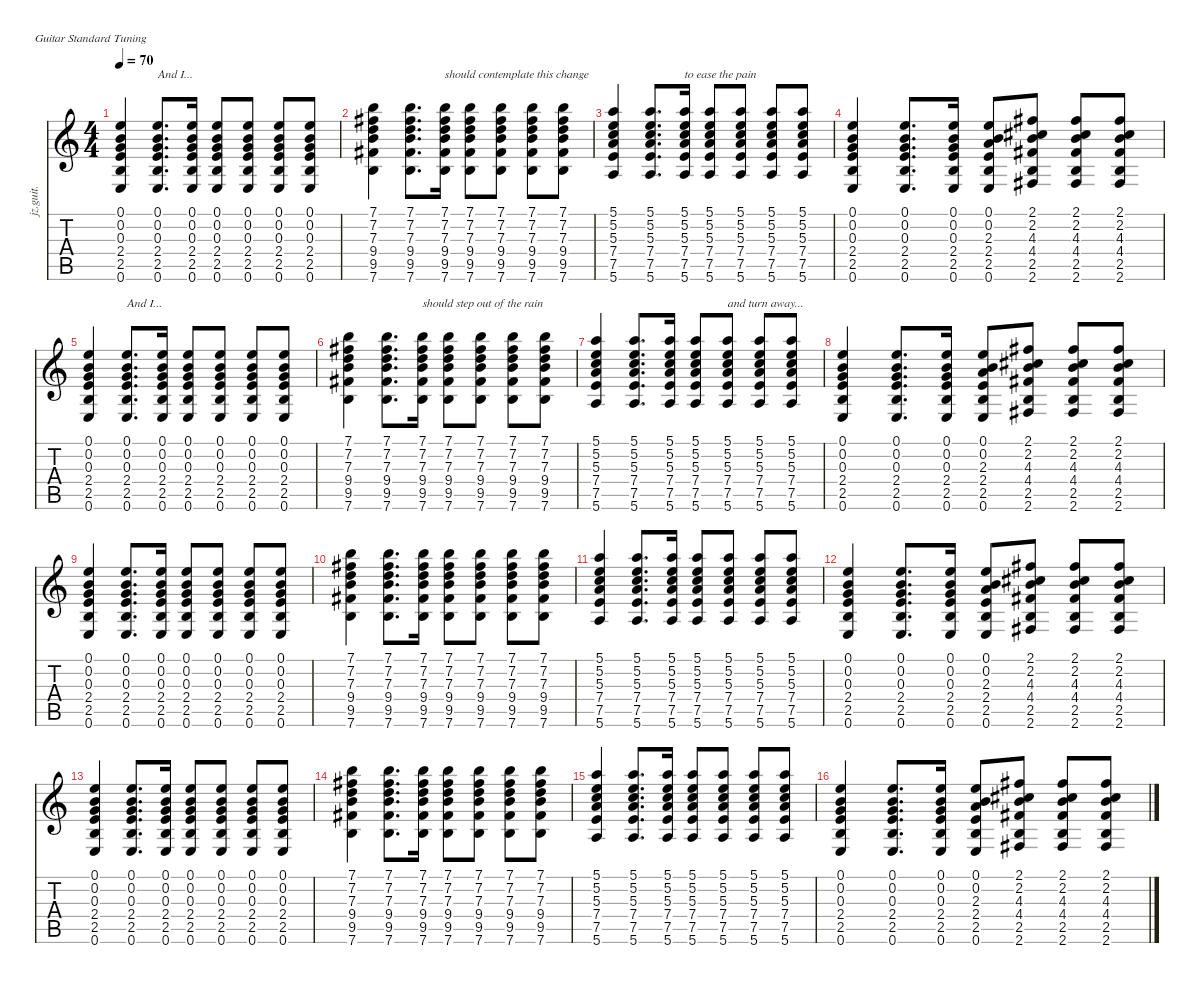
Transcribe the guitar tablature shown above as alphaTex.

\defaultSystemsLayout 4
\hideDynamics
\bracketExtendMode nobrackets
\otherSystemsTrackNameOrientation horizontal
\track ("Guitar 1" "jz.guit.") {defaultSystemsLayout 4 mute instrument electricguitarjazz}
\staff {score tabs}
\tuning (E4 B3 G3 D3 A2 E2)
\ts (4 4)
\tempo 70
\clef g2
\ks c
(0.1 0.2 0.3 2.4 2.5 0.6).4{dy f instrument acousticguitarsteel beam Up} (0.1 0.2 0.3 2.4 2.5 0.6).8{d txt "And I..." beam Up} (0.1 0.2 0.3 2.4 2.5 0.6).16{beam Up} (0.1 0.2 0.3 2.4 2.5 0.6).8{beam Up} (0.1 0.2 0.3 2.4 2.5 0.6).8{beam Up} (0.1 0.2 0.3 2.4 2.5 0.6).8{beam Up} (0.1 0.2 0.3 2.4 2.5 0.6).8{beam Up} |
(7.1 7.2{acc #} 7.3 9.4 9.5{acc #} 7.6).4{beam Down} (7.1 7.2{acc #} 7.3 9.4 9.5{acc #} 7.6).8{d beam Down} (7.1 7.2{acc #} 7.3 9.4 9.5{acc #} 7.6).16{txt "should contemplate this change" beam Down} (7.1 7.2{acc #} 7.3 9.4 9.5{acc #} 7.6).8{beam Down} (7.1 7.2{acc #} 7.3 9.4 9.5{acc #} 7.6).8{beam Down} (7.1 7.2{acc #} 7.3 9.4 9.5{acc #} 7.6).8{beam Down} (7.1 7.2{acc #} 7.3 9.4 9.5{acc #} 7.6).8{beam Down} |
(5.1 5.2 5.3 7.4 7.5 5.6).4{beam Up} (5.1 5.2 5.3 7.4 7.5 5.6).8{d beam Up} (5.1 5.2 5.3 7.4 7.5 5.6).16{txt "to ease the pain" beam Up} (5.1 5.2 5.3 7.4 7.5 5.6).8{beam Up} (5.1 5.2 5.3 7.4 7.5 5.6).8{beam Up} (5.1 5.2 5.3 7.4 7.5 5.6).8{beam Up} (5.1 5.2 5.3 7.4 7.5 5.6).8{beam Up} |
(0.1 0.2 0.3 2.4 2.5 0.6).4{beam Up} (0.1 0.2 0.3 2.4 2.5 0.6).8{d beam Up} (0.1 0.2 0.3 2.4 2.5 0.6).16{beam Up} (0.1 0.2 2.3 2.4 2.5 0.6).8{beam Up} (2.1{acc #} 2.2{acc #} 4.3 4.4{acc #} 2.5 2.6{acc #}).8{beam Up} (2.1{acc #} 2.2{acc #} 4.3 4.4{acc #} 2.5 2.6{acc #}).8{beam Up} (2.1{acc #} 2.2{acc #} 4.3 4.4{acc #} 2.5 2.6{acc #}).8{beam Up} |
(0.1 0.2 0.3 2.4 2.5 0.6).4{beam Up} (0.1 0.2 0.3 2.4 2.5 0.6).8{d txt "And I..." beam Up} (0.1 0.2 0.3 2.4 2.5 0.6).16{beam Up} (0.1 0.2 0.3 2.4 2.5 0.6).8{beam Up} (0.1 0.2 0.3 2.4 2.5 0.6).8{beam Up} (0.1 0.2 0.3 2.4 2.5 0.6).8{beam Up} (0.1 0.2 0.3 2.4 2.5 0.6).8{beam Up} |
(7.1 7.2{acc #} 7.3 9.4 9.5{acc #} 7.6).4{beam Down} (7.1 7.2{acc #} 7.3 9.4 9.5{acc #} 7.6).8{d beam Down} (7.1 7.2{acc #} 7.3 9.4 9.5{acc #} 7.6).16{txt "should step out of the rain" beam Down} (7.1 7.2{acc #} 7.3 9.4 9.5{acc #} 7.6).8{beam Down} (7.1 7.2{acc #} 7.3 9.4 9.5{acc #} 7.6).8{beam Down} (7.1 7.2{acc #} 7.3 9.4 9.5{acc #} 7.6).8{beam Down} (7.1 7.2{acc #} 7.3 9.4 9.5{acc #} 7.6).8{beam Down} |
(5.1 5.2 5.3 7.4 7.5 5.6).4{beam Up} (5.1 5.2 5.3 7.4 7.5 5.6).8{d beam Up} (5.1 5.2 5.3 7.4 7.5 5.6).16{beam Up} (5.1 5.2 5.3 7.4 7.5 5.6).8{beam Up} (5.1 5.2 5.3 7.4 7.5 5.6).8{txt "and turn away..." beam Up} (5.1 5.2 5.3 7.4 7.5 5.6).8{beam Up} (5.1 5.2 5.3 7.4 7.5 5.6).8{beam Up} |
(0.1 0.2 0.3 2.4 2.5 0.6).4{beam Up} (0.1 0.2 0.3 2.4 2.5 0.6).8{d beam Up} (0.1 0.2 0.3 2.4 2.5 0.6).16{beam Up} (0.1 0.2 2.3 2.4 2.5 0.6).8{beam Up} (2.1{acc #} 2.2{acc #} 4.3 4.4{acc #} 2.5 2.6{acc #}).8{beam Up} (2.1{acc #} 2.2{acc #} 4.3 4.4{acc #} 2.5 2.6{acc #}).8{beam Up} (2.1{acc #} 2.2{acc #} 4.3 4.4{acc #} 2.5 2.6{acc #}).8{beam Up} |
(0.1 0.2 0.3 2.4 2.5 0.6).4{beam Up} (0.1 0.2 0.3 2.4 2.5 0.6).8{d beam Up} (0.1 0.2 0.3 2.4 2.5 0.6).16{beam Up} (0.1 0.2 0.3 2.4 2.5 0.6).8{beam Up} (0.1 0.2 0.3 2.4 2.5 0.6).8{beam Up} (0.1 0.2 0.3 2.4 2.5 0.6).8{beam Up} (0.1 0.2 0.3 2.4 2.5 0.6).8{beam Up} |
(7.1 7.2{acc #} 7.3 9.4 9.5{acc #} 7.6).4{beam Down} (7.1 7.2{acc #} 7.3 9.4 9.5{acc #} 7.6).8{d beam Down} (7.1 7.2{acc #} 7.3 9.4 9.5{acc #} 7.6).16{beam Down} (7.1 7.2{acc #} 7.3 9.4 9.5{acc #} 7.6).8{beam Down} (7.1 7.2{acc #} 7.3 9.4 9.5{acc #} 7.6).8{beam Down} (7.1 7.2{acc #} 7.3 9.4 9.5{acc #} 7.6).8{beam Down} (7.1 7.2{acc #} 7.3 9.4 9.5{acc #} 7.6).8{beam Down} |
(5.1 5.2 5.3 7.4 7.5 5.6).4{beam Up} (5.1 5.2 5.3 7.4 7.5 5.6).8{d beam Up} (5.1 5.2 5.3 7.4 7.5 5.6).16{beam Up} (5.1 5.2 5.3 7.4 7.5 5.6).8{beam Up} (5.1 5.2 5.3 7.4 7.5 5.6).8{beam Up} (5.1 5.2 5.3 7.4 7.5 5.6).8{beam Up} (5.1 5.2 5.3 7.4 7.5 5.6).8{beam Up} |
(0.1 0.2 0.3 2.4 2.5 0.6).4{beam Up} (0.1 0.2 0.3 2.4 2.5 0.6).8{d beam Up} (0.1 0.2 0.3 2.4 2.5 0.6).16{beam Up} (0.1 0.2 2.3 2.4 2.5 0.6).8{beam Up} (2.1{acc #} 2.2{acc #} 4.3 4.4{acc #} 2.5 2.6{acc #}).8{beam Up} (2.1{acc #} 2.2{acc #} 4.3 4.4{acc #} 2.5 2.6{acc #}).8{beam Up} (2.1{acc #} 2.2{acc #} 4.3 4.4{acc #} 2.5 2.6{acc #}).8{beam Up} |
(0.1 0.2 0.3 2.4 2.5 0.6).4{beam Up} (0.1 0.2 0.3 2.4 2.5 0.6).8{d beam Up} (0.1 0.2 0.3 2.4 2.5 0.6).16{beam Up} (0.1 0.2 0.3 2.4 2.5 0.6).8{beam Up} (0.1 0.2 0.3 2.4 2.5 0.6).8{beam Up} (0.1 0.2 0.3 2.4 2.5 0.6).8{beam Up} (0.1 0.2 0.3 2.4 2.5 0.6).8{beam Up} |
(7.1 7.2{acc #} 7.3 9.4 9.5{acc #} 7.6).4{beam Down} (7.1 7.2{acc #} 7.3 9.4 9.5{acc #} 7.6).8{d beam Down} (7.1 7.2{acc #} 7.3 9.4 9.5{acc #} 7.6).16{beam Down} (7.1 7.2{acc #} 7.3 9.4 9.5{acc #} 7.6).8{beam Down} (7.1 7.2{acc #} 7.3 9.4 9.5{acc #} 7.6).8{beam Down} (7.1 7.2{acc #} 7.3 9.4 9.5{acc #} 7.6).8{beam Down} (7.1 7.2{acc #} 7.3 9.4 9.5{acc #} 7.6).8{beam Down} |
(5.1 5.2 5.3 7.4 7.5 5.6).4{beam Up} (5.1 5.2 5.3 7.4 7.5 5.6).8{d beam Up} (5.1 5.2 5.3 7.4 7.5 5.6).16{beam Up} (5.1 5.2 5.3 7.4 7.5 5.6).8{beam Up} (5.1 5.2 5.3 7.4 7.5 5.6).8{beam Up} (5.1 5.2 5.3 7.4 7.5 5.6).8{beam Up} (5.1 5.2 5.3 7.4 7.5 5.6).8{beam Up} |
(0.1 0.2 0.3 2.4 2.5 0.6).4{beam Up} (0.1 0.2 0.3 2.4 2.5 0.6).8{d beam Up} (0.1 0.2 0.3 2.4 2.5 0.6).16{beam Up} (0.1 0.2 2.3 2.4 2.5 0.6).8{beam Up} (2.1{acc #} 2.2{acc #} 4.3 4.4{acc #} 2.5 2.6{acc #}).8{beam Up} (2.1{acc #} 2.2{acc #} 4.3 4.4{acc #} 2.5 2.6{acc #}).8{beam Up} (2.1{acc #} 2.2{acc #} 4.3 4.4{acc #} 2.5 2.6{acc #}).8{beam Up}
